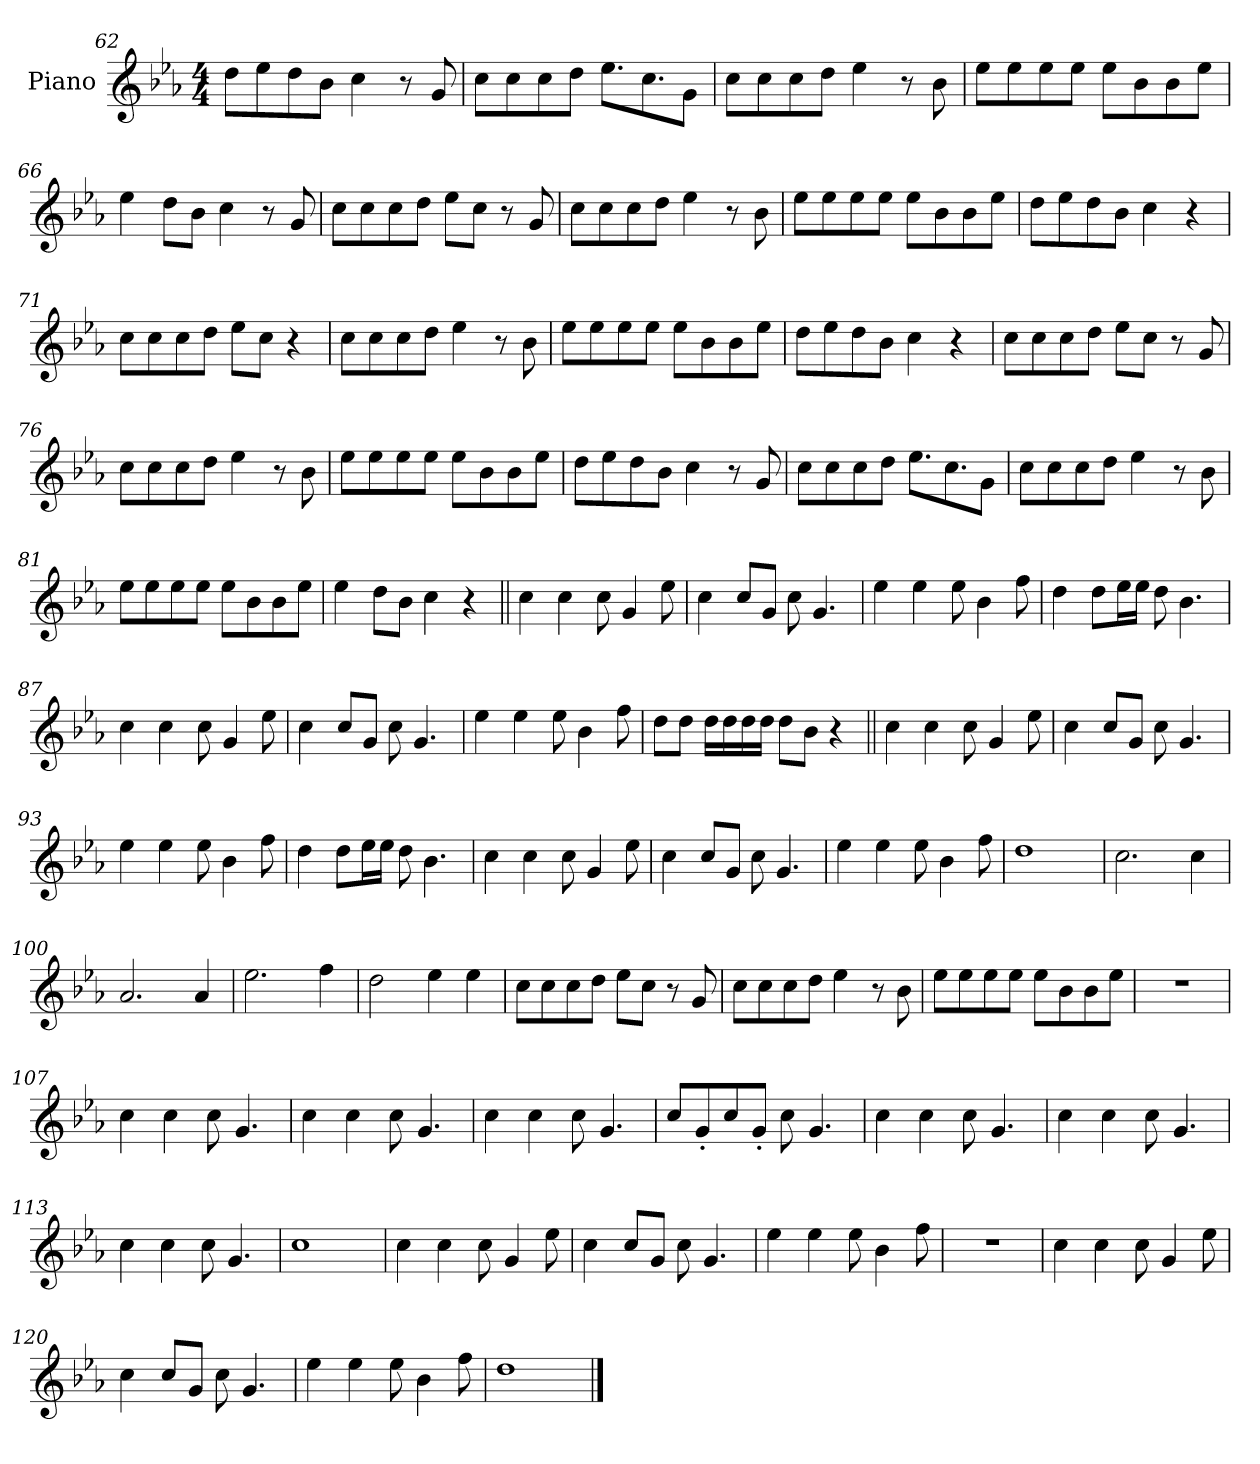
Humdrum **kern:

**kern
*part1
*staff1
*I"Piano
*I'Pno.
*clefG2
*k[b-e-a-]
*M4/4
=62
8ddL
8ee-
8dd
8b-J
4cc
8r
8g
=63
8ccL
8cc
8cc
8ddJ
8.ee-L
8.cc
8gJ
=64
8ccL
8cc
8cc
8ddJ
4ee-
8r
8b-
=65
8ee-L
8ee-
8ee-
8ee-J
8ee-L
8b-
8b-
8ee-J
=66
4ee-
8ddL
8b-J
4cc
8r
8g
=67
8ccL
8cc
8cc
8ddJ
8ee-L
8ccJ
8r
8g
=68
8ccL
8cc
8cc
8ddJ
4ee-
8r
8b-
=69
8ee-L
8ee-
8ee-
8ee-J
8ee-L
8b-
8b-
8ee-J
=70
8ddL
8ee-
8dd
8b-J
4cc
4r
=71
8ccL
8cc
8cc
8ddJ
8ee-L
8ccJ
4r
=72
8ccL
8cc
8cc
8ddJ
4ee-
8r
8b-
=73
8ee-L
8ee-
8ee-
8ee-J
8ee-L
8b-
8b-
8ee-J
=74
8ddL
8ee-
8dd
8b-J
4cc
4r
=75
8ccL
8cc
8cc
8ddJ
8ee-L
8ccJ
8r
8g
=76
8ccL
8cc
8cc
8ddJ
4ee-
8r
8b-
=77
8ee-L
8ee-
8ee-
8ee-J
8ee-L
8b-
8b-
8ee-J
=78
8ddL
8ee-
8dd
8b-J
4cc
8r
8g
=79
8ccL
8cc
8cc
8ddJ
8.ee-L
8.cc
8gJ
=80
8ccL
8cc
8cc
8ddJ
4ee-
8r
8b-
=81
8ee-L
8ee-
8ee-
8ee-J
8ee-L
8b-
8b-
8ee-J
=82
4ee-
8ddL
8b-J
4cc
4r
=83||
4cc
4cc
8cc
4g
8ee-
=84
4cc
8ccL
8gJ
8cc
4.g
=85
4ee-
4ee-
8ee-
4b-
8ff
=86
4dd
8ddL
16ee-L
16ee-JJ
8dd
4.b-
=87
4cc
4cc
8cc
4g
8ee-
=88
4cc
8ccL
8gJ
8cc
4.g
=89
4ee-
4ee-
8ee-
4b-
8ff
=90
8ddL
8ddJ
16ddLL
16dd
16dd
16ddJJ
8ddL
8b-J
4r
=91||
4cc
4cc
8cc
4g
8ee-
=92
4cc!
8cc!L
8g!J
8cc!
4.g!
=93
4ee-
4ee-
8ee-
4b-
8ff
=94
4dd!
8dd!L
16ee-!L
16ee-!JJ
8dd!
4.b-!
=95
4cc
4cc
8cc
4g
8ee-
=96
4cc!
8cc!L
8g!J
8cc!
4.g!
=97
4ee-
4ee-
8ee-
4b-
8ff
=98
1dd!
=99
2.cc!
4cc!
=100
2.a-!
4a-!
=101
2.ee-!
4ff!
=102
2dd!
4ee-!
4ee-
=103
8ccL
8cc
8cc
8ddJ
8ee-L
8ccJ
8r
8g
=104
8ccL
8cc
8cc
8ddJ
4ee-
8r
8b-
=105
8ee-L
8ee-
8ee-
8ee-J
8ee-L
8b-
8b-
8ee-J
=106
1r
=107
4cc
4cc
8cc
4.g
=108
4cc
4cc
8cc
4.g
=109
4cc
4cc
8cc
4.g
=110
8ccL
8g'
8cc
8g'J
8cc
4.g
=111
4cc
4cc
8cc
4.g
=112
4cc
4cc
8cc
4.g
=113
4cc
4cc
8cc
4.g
=114
1cc
=115
4cc
4cc
8cc
4g
8ee-
=116
4cc
8ccL
8gJ
8cc
4.g
=117
4ee-
4ee-
8ee-
4b-
8ff
=118
1r
=119
4cc
4cc
8cc
4g
8ee-
=120
4cc
8ccL
8gJ
8cc
4.g
=121
4ee-
4ee-
8ee-
4b-
8ff
=122
1dd
==
*-
